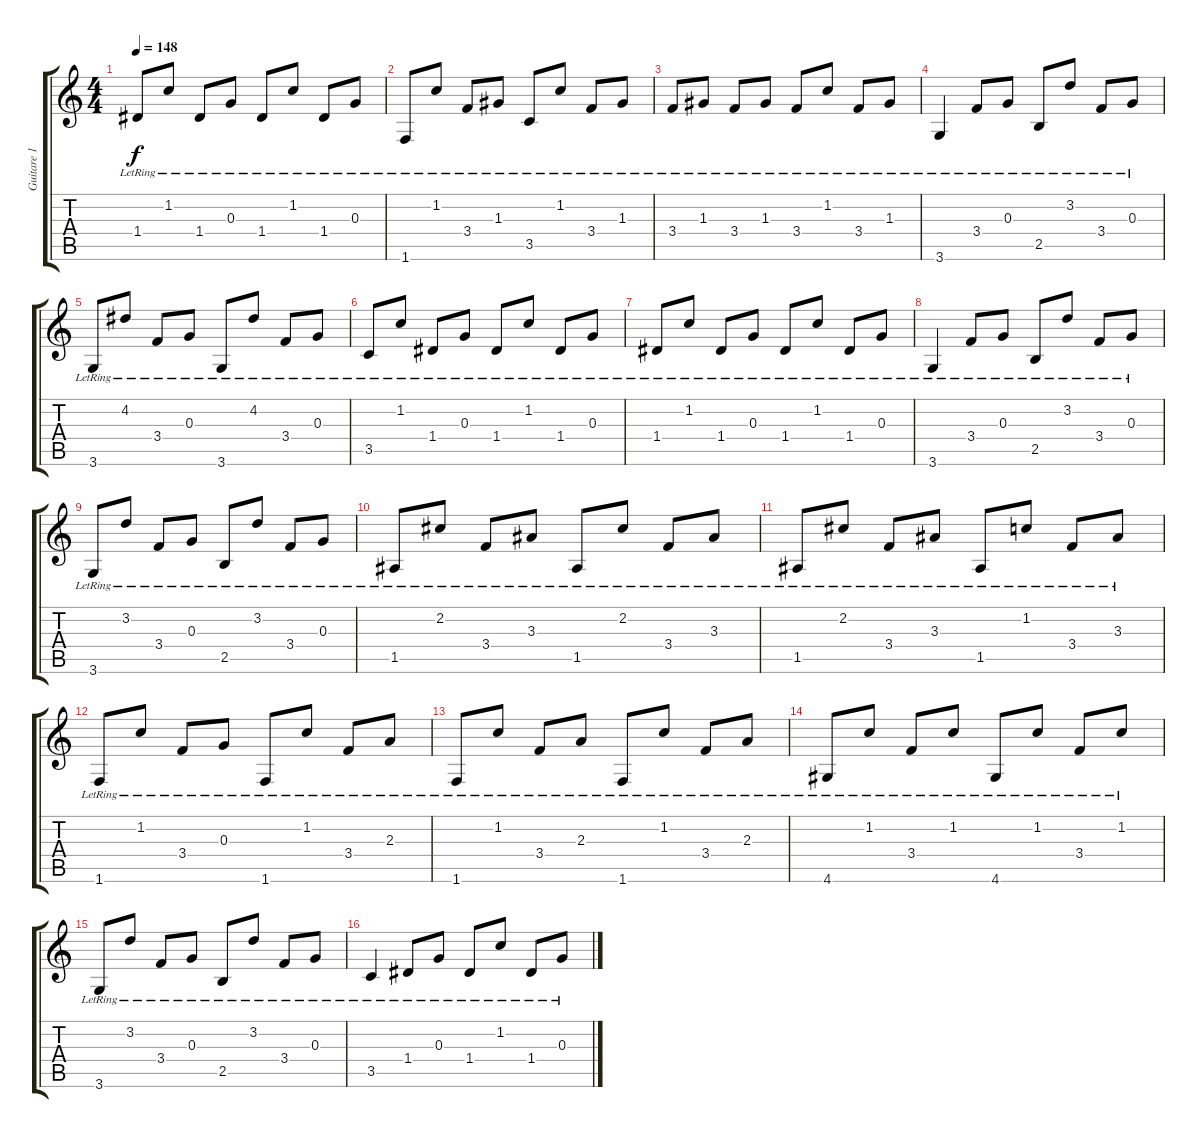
\track ("Guitare 1" "Guitare 1") {instrument acousticguitarsteel}
\staff {score tabs}
\tuning (E4 B3 G3 D3 A2 E2) {hide}
\ts (4 4)
\tempo 148
\clef g2
\ks c
1.4{lr}.8{dy f} 1.2{lr}.8 1.4{lr}.8 0.3{lr}.8 1.4{lr}.8 1.2{lr}.8 1.4{lr}.8 0.3{lr}.8 |
1.6{lr}.8 1.2{lr}.8 3.4{lr}.8 1.3{lr}.8 3.5{lr}.8 1.2{lr}.8 3.4{lr}.8 1.3{lr}.8 |
3.4{lr}.8 1.3{lr}.8 3.4{lr}.8 1.3{lr}.8 3.4{lr}.8 1.2{lr}.8 3.4{lr}.8 1.3{lr}.8 |
3.6{lr}.4 3.4{lr}.8 0.3{lr}.8 2.5{lr}.8 3.2{lr}.8 3.4{lr}.8 0.3{lr}.8 |
3.6{lr}.8 4.2{lr}.8 3.4{lr}.8 0.3{lr}.8 3.6{lr}.8 4.2{lr}.8 3.4{lr}.8 0.3{lr}.8 |
3.5{lr}.8 1.2{lr}.8 1.4{lr}.8 0.3{lr}.8 1.4{lr}.8 1.2{lr}.8 1.4{lr}.8 0.3{lr}.8 |
1.4{lr}.8 1.2{lr}.8 1.4{lr}.8 0.3{lr}.8 1.4{lr}.8 1.2{lr}.8 1.4{lr}.8 0.3{lr}.8 |
3.6{lr}.4 3.4{lr}.8 0.3{lr}.8 2.5{lr}.8 3.2{lr}.8 3.4{lr}.8 0.3{lr}.8 |
3.6{lr}.8 3.2{lr}.8 3.4{lr}.8 0.3{lr}.8 2.5{lr}.8 3.2{lr}.8 3.4{lr}.8 0.3{lr}.8 |
1.5{lr}.8 2.2{lr}.8 3.4{lr}.8 3.3{lr}.8 1.5{lr}.8 2.2{lr}.8 3.4{lr}.8 3.3{lr}.8 |
1.5{lr}.8 2.2{lr}.8 3.4{lr}.8 3.3{lr}.8 1.5{lr}.8 1.2{lr}.8 3.4{lr}.8 3.3{lr}.8 |
1.6{lr}.8 1.2{lr}.8 3.4{lr}.8 0.3{lr}.8 1.6{lr}.8 1.2{lr}.8 3.4{lr}.8 2.3{lr}.8 |
1.6{lr}.8 1.2{lr}.8 3.4{lr}.8 2.3{lr}.8 1.6{lr}.8 1.2{lr}.8 3.4{lr}.8 2.3{lr}.8 |
4.6{lr}.8 1.2{lr}.8 3.4{lr}.8 1.2{lr}.8 4.6{lr}.8 1.2{lr}.8 3.4{lr}.8 1.2{lr}.8 |
3.6{lr}.8 3.2{lr}.8 3.4{lr}.8 0.3{lr}.8 2.5{lr}.8 3.2{lr}.8 3.4{lr}.8 0.3{lr}.8 |
3.5{lr}.4 1.4{lr}.8 0.3{lr}.8 1.4{lr}.8 1.2{lr}.8 1.4{lr}.8 0.3{lr}.8
